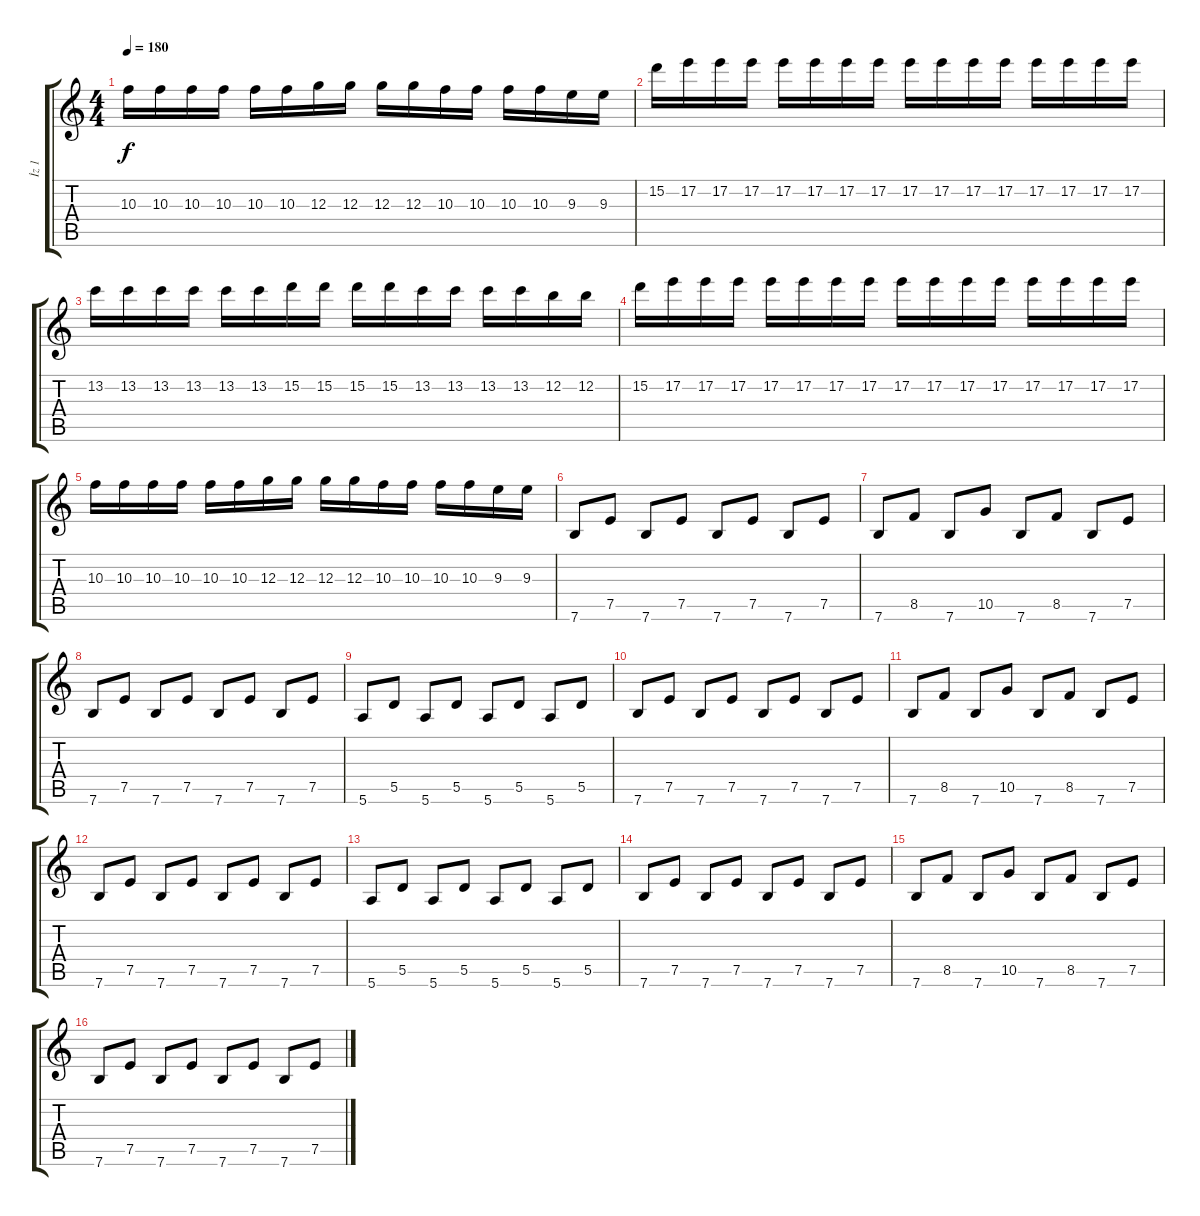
\track ("İz 1" "İz 1") {instrument distortionguitar}
\staff {score tabs}
\tuning (E4 B3 G3 D3 A2 E2) {hide}
\ts (4 4)
\tempo 180
\clef g2
\ks c
10.3.16{dy f} 10.3.16 10.3.16 10.3.16 10.3.16 10.3.16 12.3.16 12.3.16 12.3.16 12.3.16 10.3.16 10.3.16 10.3.16 10.3.16 9.3.16 9.3.16 |
15.2.16 17.2.16 17.2.16 17.2.16 17.2.16 17.2.16 17.2.16 17.2.16 17.2.16 17.2.16 17.2.16 17.2.16 17.2.16 17.2.16 17.2.16 17.2.16 |
13.2.16 13.2.16 13.2.16 13.2.16 13.2.16 13.2.16 15.2.16 15.2.16 15.2.16 15.2.16 13.2.16 13.2.16 13.2.16 13.2.16 12.2.16 12.2.16 |
15.2.16 17.2.16 17.2.16 17.2.16 17.2.16 17.2.16 17.2.16 17.2.16 17.2.16 17.2.16 17.2.16 17.2.16 17.2.16 17.2.16 17.2.16 17.2.16 |
10.3.16 10.3.16 10.3.16 10.3.16 10.3.16 10.3.16 12.3.16 12.3.16 12.3.16 12.3.16 10.3.16 10.3.16 10.3.16 10.3.16 9.3.16 9.3.16 |
7.6.8{instrument acousticguitarnylon} 7.5.8 7.6.8 7.5.8 7.6.8 7.5.8 7.6.8 7.5.8 |
7.6.8 8.5.8 7.6.8 10.5.8 7.6.8 8.5.8 7.6.8 7.5.8 |
7.6.8 7.5.8 7.6.8 7.5.8 7.6.8 7.5.8 7.6.8 7.5.8 |
5.6.8 5.5.8 5.6.8 5.5.8 5.6.8 5.5.8 5.6.8 5.5.8 |
7.6.8 7.5.8 7.6.8 7.5.8 7.6.8 7.5.8 7.6.8 7.5.8 |
7.6.8 8.5.8 7.6.8 10.5.8 7.6.8 8.5.8 7.6.8 7.5.8 |
7.6.8 7.5.8 7.6.8 7.5.8 7.6.8 7.5.8 7.6.8 7.5.8 |
5.6.8 5.5.8 5.6.8 5.5.8 5.6.8 5.5.8 5.6.8 5.5.8 |
7.6.8 7.5.8 7.6.8 7.5.8 7.6.8 7.5.8 7.6.8 7.5.8 |
7.6.8 8.5.8 7.6.8 10.5.8 7.6.8 8.5.8 7.6.8 7.5.8 |
7.6.8 7.5.8 7.6.8 7.5.8 7.6.8 7.5.8 7.6.8 7.5.8
